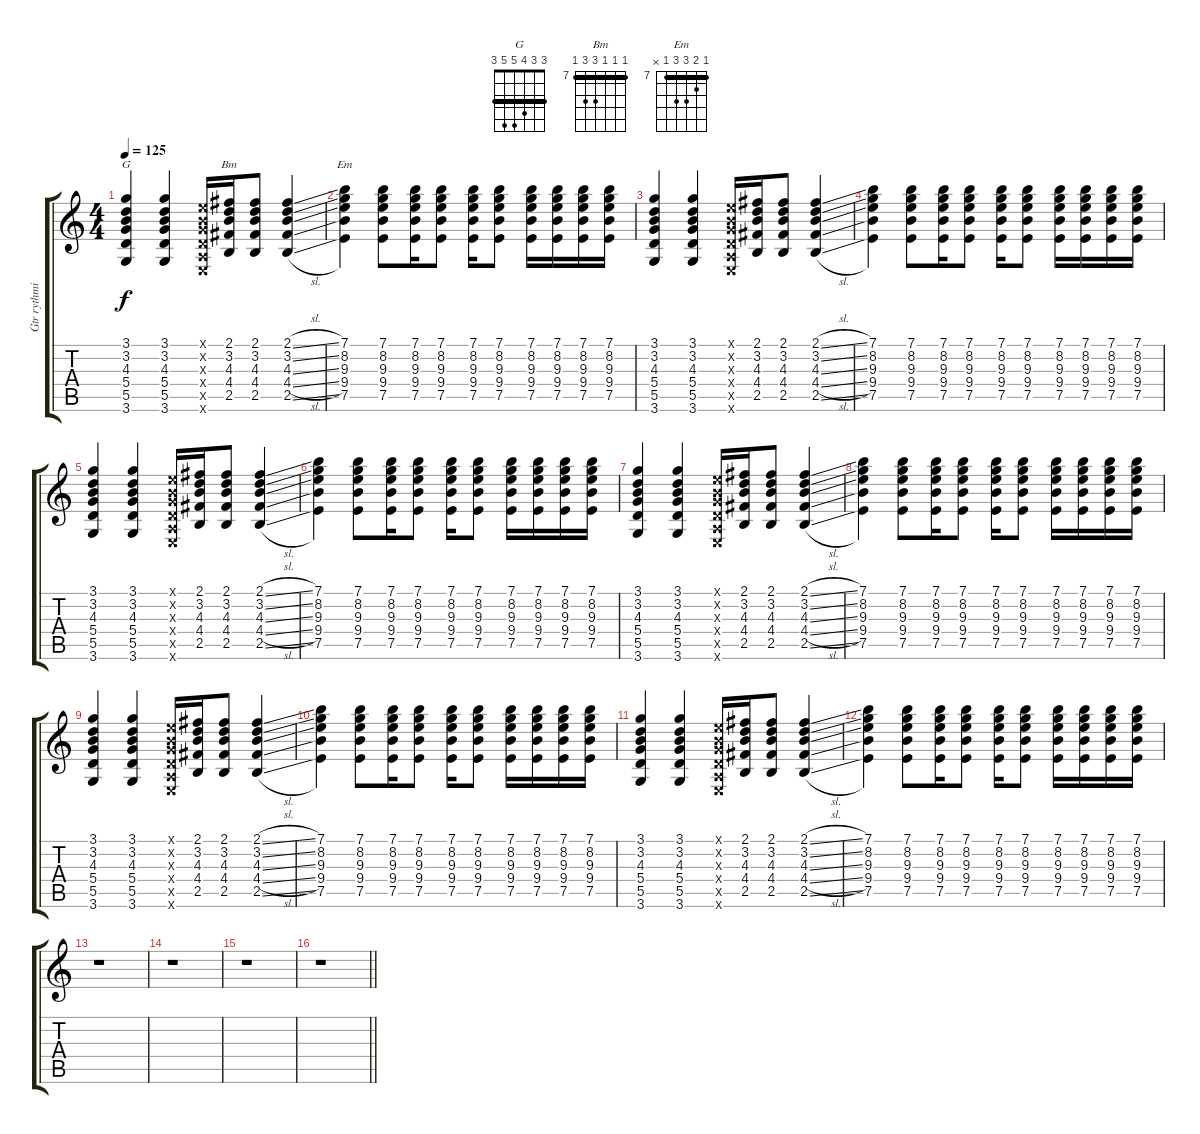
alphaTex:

\track ("Gtr rythmique" "Gtr rythmi") {instrument acousticguitarsteel}
\staff {score tabs}
\tuning (E4 B3 G3 D3 A2 E2) {hide}
\chord ("G" 3 3 4 5 5 3) {barre 3}
\chord ("Bm" 7 7 7 9 9 7) {firstfret 7 barre 7}
\chord ("Em" 7 8 9 9 7 x) {firstfret 7 barre 7}
\ts (4 4)
\tempo 125
\clef g2
\ks c
(3.1 3.2 4.3 5.4 5.5 3.6).4{ch "G" dy f} (3.1 3.2 4.3 5.4 5.5 3.6).4 (0.1{x} 0.2{x} 0.3{x} 0.4{x} 0.5{x} 0.6{x}).16 (2.1 3.2 4.3 4.4 2.5).16{ch "Bm"} (2.1 3.2 4.3 4.4 2.5).8 (2.1{sl} 3.2{sl} 4.3{sl} 4.4{sl} 2.5{sl}).4 |
(7.1 8.2 9.3 9.4 7.5).4{ch "Em"} (7.1 8.2 9.3 9.4 7.5).8 (7.1 8.2 9.3 9.4 7.5).16 (7.1 8.2 9.3 9.4 7.5).8 (7.1 8.2 9.3 9.4 7.5).16 (7.1 8.2 9.3 9.4 7.5).8 (7.1 8.2 9.3 9.4 7.5).16 (7.1 8.2 9.3 9.4 7.5).16 (7.1 8.2 9.3 9.4 7.5).16 (7.1 8.2 9.3 9.4 7.5).16 |
(3.1 3.2 4.3 5.4 5.5 3.6).4 (3.1 3.2 4.3 5.4 5.5 3.6).4 (0.1{x} 0.2{x} 0.3{x} 0.4{x} 0.5{x} 0.6{x}).16 (2.1 3.2 4.3 4.4 2.5).16 (2.1 3.2 4.3 4.4 2.5).8 (2.1{sl} 3.2{sl} 4.3{sl} 4.4{sl} 2.5{sl}).4 |
(7.1 8.2 9.3 9.4 7.5).4 (7.1 8.2 9.3 9.4 7.5).8 (7.1 8.2 9.3 9.4 7.5).16 (7.1 8.2 9.3 9.4 7.5).8 (7.1 8.2 9.3 9.4 7.5).16 (7.1 8.2 9.3 9.4 7.5).8 (7.1 8.2 9.3 9.4 7.5).16 (7.1 8.2 9.3 9.4 7.5).16 (7.1 8.2 9.3 9.4 7.5).16 (7.1 8.2 9.3 9.4 7.5).16 |
(3.1 3.2 4.3 5.4 5.5 3.6).4 (3.1 3.2 4.3 5.4 5.5 3.6).4 (0.1{x} 0.2{x} 0.3{x} 0.4{x} 0.5{x} 0.6{x}).16 (2.1 3.2 4.3 4.4 2.5).16 (2.1 3.2 4.3 4.4 2.5).8 (2.1{sl} 3.2{sl} 4.3{sl} 4.4{sl} 2.5{sl}).4 |
(7.1 8.2 9.3 9.4 7.5).4 (7.1 8.2 9.3 9.4 7.5).8 (7.1 8.2 9.3 9.4 7.5).16 (7.1 8.2 9.3 9.4 7.5).8 (7.1 8.2 9.3 9.4 7.5).16 (7.1 8.2 9.3 9.4 7.5).8 (7.1 8.2 9.3 9.4 7.5).16 (7.1 8.2 9.3 9.4 7.5).16 (7.1 8.2 9.3 9.4 7.5).16 (7.1 8.2 9.3 9.4 7.5).16 |
(3.1 3.2 4.3 5.4 5.5 3.6).4 (3.1 3.2 4.3 5.4 5.5 3.6).4 (0.1{x} 0.2{x} 0.3{x} 0.4{x} 0.5{x} 0.6{x}).16 (2.1 3.2 4.3 4.4 2.5).16 (2.1 3.2 4.3 4.4 2.5).8 (2.1{sl} 3.2{sl} 4.3{sl} 4.4{sl} 2.5{sl}).4 |
(7.1 8.2 9.3 9.4 7.5).4 (7.1 8.2 9.3 9.4 7.5).8 (7.1 8.2 9.3 9.4 7.5).16 (7.1 8.2 9.3 9.4 7.5).8 (7.1 8.2 9.3 9.4 7.5).16 (7.1 8.2 9.3 9.4 7.5).8 (7.1 8.2 9.3 9.4 7.5).16 (7.1 8.2 9.3 9.4 7.5).16 (7.1 8.2 9.3 9.4 7.5).16 (7.1 8.2 9.3 9.4 7.5).16 |
(3.1 3.2 4.3 5.4 5.5 3.6).4 (3.1 3.2 4.3 5.4 5.5 3.6).4 (0.1{x} 0.2{x} 0.3{x} 0.4{x} 0.5{x} 0.6{x}).16 (2.1 3.2 4.3 4.4 2.5).16 (2.1 3.2 4.3 4.4 2.5).8 (2.1{sl} 3.2{sl} 4.3{sl} 4.4{sl} 2.5{sl}).4 |
(7.1 8.2 9.3 9.4 7.5).4 (7.1 8.2 9.3 9.4 7.5).8 (7.1 8.2 9.3 9.4 7.5).16 (7.1 8.2 9.3 9.4 7.5).8 (7.1 8.2 9.3 9.4 7.5).16 (7.1 8.2 9.3 9.4 7.5).8 (7.1 8.2 9.3 9.4 7.5).16 (7.1 8.2 9.3 9.4 7.5).16 (7.1 8.2 9.3 9.4 7.5).16 (7.1 8.2 9.3 9.4 7.5).16 |
(3.1 3.2 4.3 5.4 5.5 3.6).4 (3.1 3.2 4.3 5.4 5.5 3.6).4 (0.1{x} 0.2{x} 0.3{x} 0.4{x} 0.5{x} 0.6{x}).16 (2.1 3.2 4.3 4.4 2.5).16 (2.1 3.2 4.3 4.4 2.5).8 (2.1{sl} 3.2{sl} 4.3{sl} 4.4{sl} 2.5{sl}).4 |
(7.1 8.2 9.3 9.4 7.5).4 (7.1 8.2 9.3 9.4 7.5).8 (7.1 8.2 9.3 9.4 7.5).16 (7.1 8.2 9.3 9.4 7.5).8 (7.1 8.2 9.3 9.4 7.5).16 (7.1 8.2 9.3 9.4 7.5).8 (7.1 8.2 9.3 9.4 7.5).16 (7.1 8.2 9.3 9.4 7.5).16 (7.1 8.2 9.3 9.4 7.5).16 (7.1 8.2 9.3 9.4 7.5).16 |
r.1 |
r.1 |
r.1 |
\barLineRight lightlight
r.1
